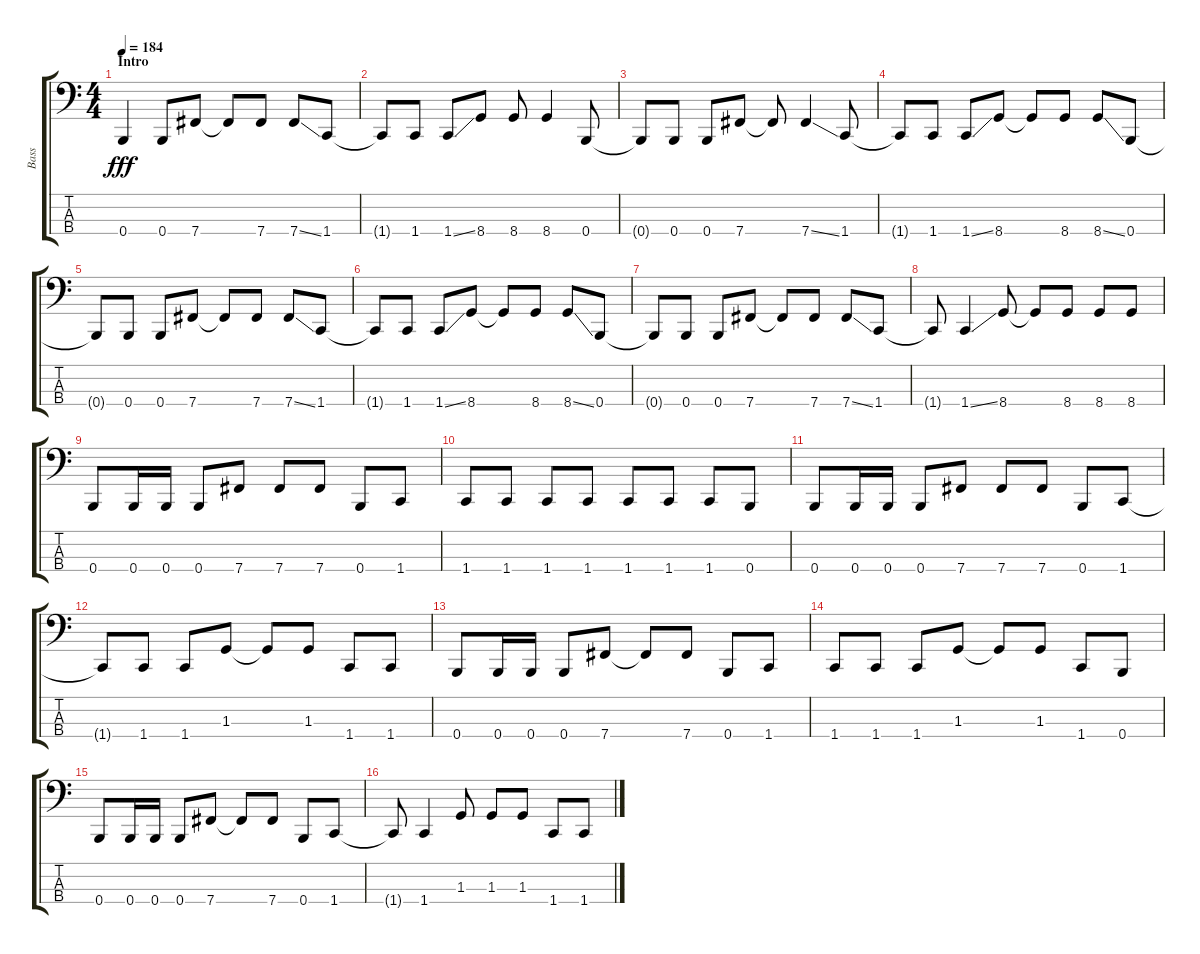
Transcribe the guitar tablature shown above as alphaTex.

\track ("Bass" "Bass") {instrument electricbasspick}
\staff {score tabs}
\tuning (E2 B1 Gb1 B0) {hide}
\ts (4 4)
\section ("" "Intro")
\tempo 184
\clef f4
\ks c
0.4.4{dy fff balance 16 instrument electricbasspick} 0.4.8 7.4.8 7.4{t}.8 7.4.8 7.4{ss}.8 1.4.8 |
1.4{t}.8 1.4.8 1.4{ss}.8 8.4.8 8.4.8 8.4.4 0.4.8 |
0.4{t}.8 0.4.8 0.4.8 7.4.8 7.4{t}.8 7.4{ss}.4 1.4.8 |
1.4{t}.8 1.4.8 1.4{ss}.8 8.4.8 8.4{t}.8 8.4.8 8.4{ss}.8 0.4.8 |
0.4{t}.8 0.4.8 0.4.8 7.4.8 7.4{t}.8 7.4.8 7.4{ss}.8 1.4.8 |
1.4{t}.8 1.4.8 1.4{ss}.8 8.4.8 8.4{t}.8 8.4.8 8.4{ss}.8 0.4.8 |
0.4{t}.8 0.4.8 0.4.8 7.4.8 7.4{t}.8 7.4.8 7.4{ss}.8 1.4.8 |
1.4{t}.8 1.4{ss}.4 8.4.8 8.4{t}.8 8.4.8 8.4.8 8.4.8 |
0.4.8{balance 8} 0.4.16 0.4.16 0.4.8 7.4.8 7.4.8 7.4.8 0.4.8 1.4.8 |
1.4.8 1.4.8 1.4.8 1.4.8 1.4.8 1.4.8 1.4.8 0.4.8 |
0.4.8 0.4.16 0.4.16 0.4.8 7.4.8 7.4.8 7.4.8 0.4.8 1.4.8 |
1.4{t}.8 1.4.8 1.4.8 1.3.8 1.3{t}.8 1.3.8 1.4.8 1.4.8 |
0.4.8 0.4.16 0.4.16 0.4.8 7.4.8 7.4{t}.8 7.4.8 0.4.8 1.4.8 |
1.4.8 1.4.8 1.4.8 1.3.8 1.3{t}.8 1.3.8 1.4.8 0.4.8 |
0.4.8 0.4.16 0.4.16 0.4.8 7.4.8 7.4{t}.8 7.4.8 0.4.8 1.4.8 |
1.4{t}.8 1.4.4 1.3.8 1.3.8 1.3.8 1.4.8 1.4.8
